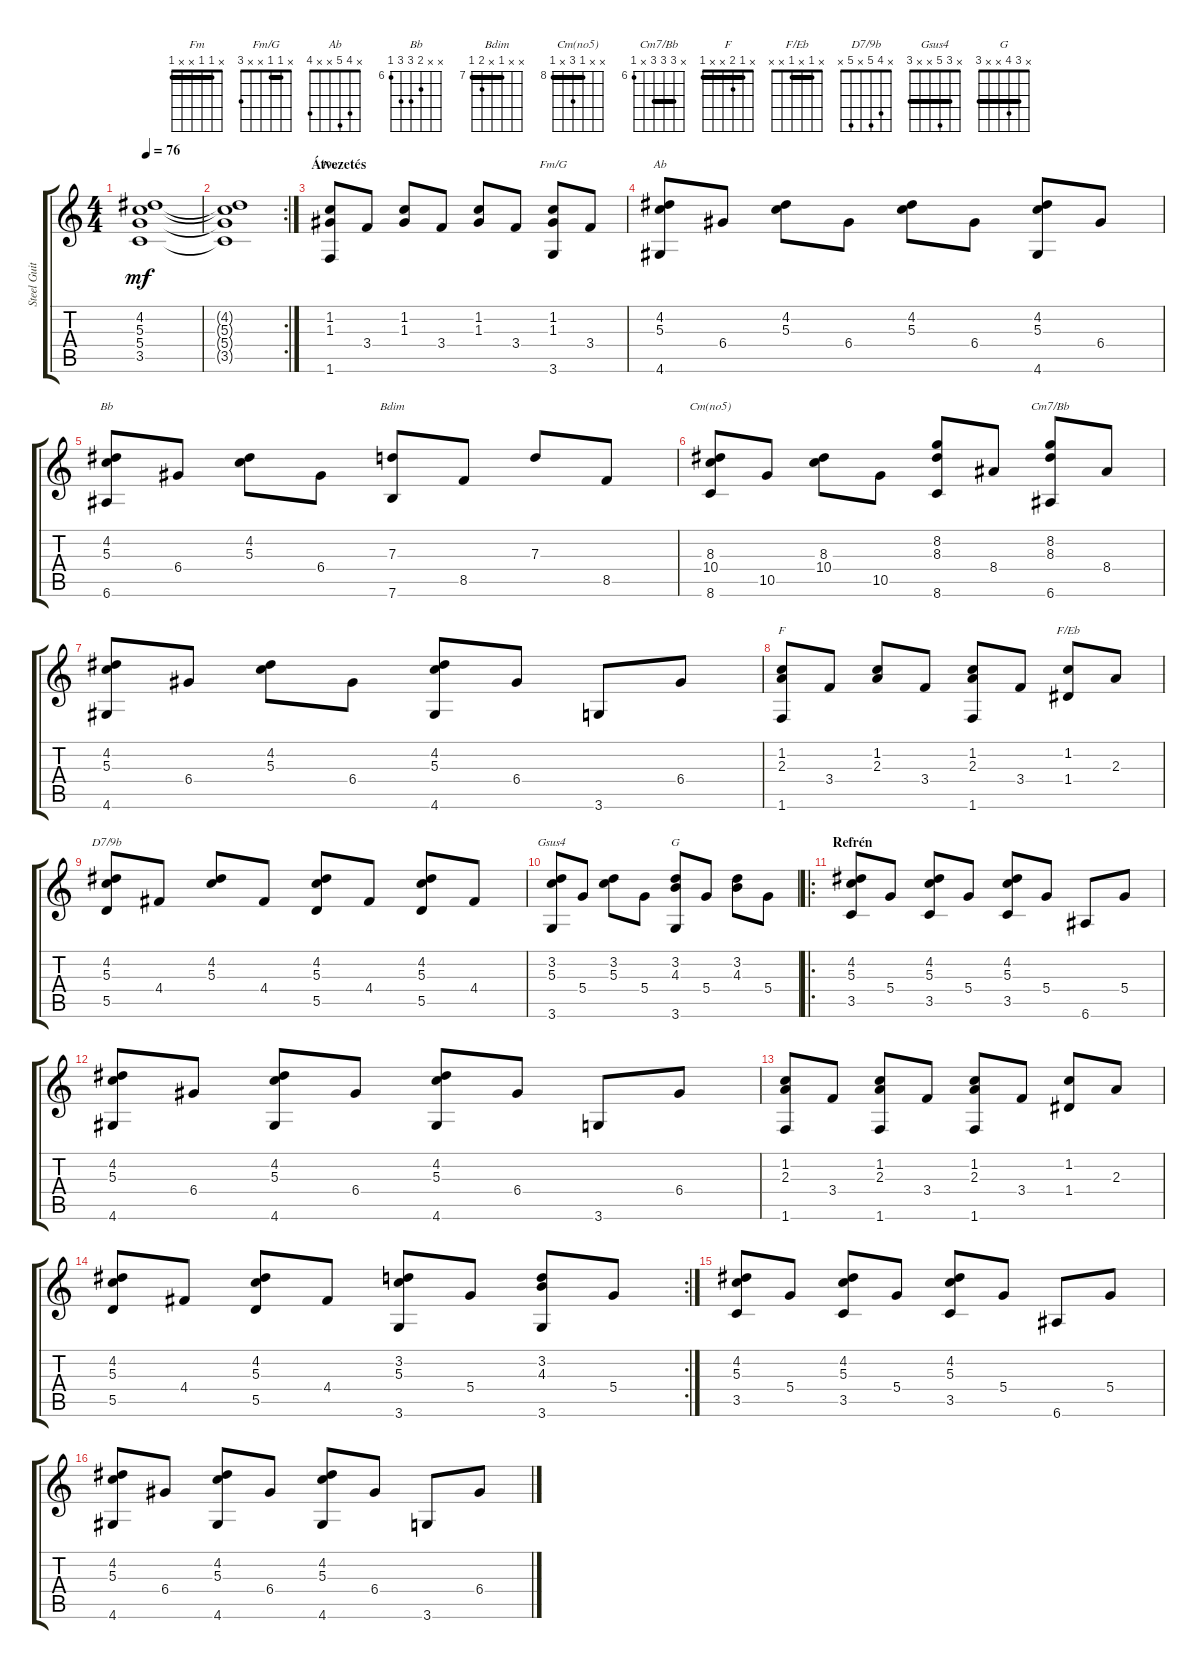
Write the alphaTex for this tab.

\track ("Steel Guitar" "Steel Guit") {instrument acousticguitarsteel}
\staff {score tabs}
\tuning (E4 B3 G3 D3 A2 E2) {hide}
\chord ("Fm" x 1 1 x x 1) {barre 1}
\chord ("Fm/G" x 1 1 x x 3) {barre 1}
\chord ("Ab" x 4 5 x x 4)
\chord ("Bb" x x 7 8 8 6) {firstfret 6}
\chord ("Bdim" x x 7 x 8 7) {firstfret 7 barre 7}
\chord ("Cm(no5)" x x 8 10 x 8) {firstfret 8 barre 8}
\chord ("Cm7/Bb" x 8 8 8 x 6) {firstfret 6 barre 8}
\chord ("F" x 1 2 x x 1) {barre 1}
\chord ("F/Eb" x 1 x 1 x x) {barre 1}
\chord ("D7/9b" x 4 5 x 5 x)
\chord ("Gsus4" x 3 5 x x 3) {barre 3}
\chord ("G" x 3 4 x x 3) {barre 3}
\ts (4 4)
\tempo 76
\clef g2
\ks c
(4.2 5.3 5.4 3.5).1{dy mf} |
\rc 2
(4.2{t} 5.3{t} 5.4{t} 3.5{t}).1 |
\section ("" "Átvezetés")
(1.2 1.3 1.6).8{ch "Fm"} 3.4.8 (1.2 1.3).8 3.4.8 (1.2 1.3).8 3.4.8 (1.2 1.3 3.6).8{ch "Fm/G"} 3.4.8 |
(4.2 5.3 4.6).8{ch "Ab"} 6.4.8 (4.2 5.3).8 6.4.8 (4.2 5.3).8 6.4.8 (4.2 5.3 4.6).8 6.4.8 |
(4.2 5.3 6.6).8{ch "Bb"} 6.4.8 (4.2 5.3).8 6.4.8 (7.3 7.6).8{ch "Bdim"} 8.5.8 7.3.8 8.5.8 |
(8.3 10.4 8.6).8{ch "Cm(no5)"} 10.5.8 (8.3 10.4).8 10.5.8 (8.2 8.3 8.6).8 8.4.8 (8.2 8.3 6.6).8{ch "Cm7/Bb"} 8.4.8 |
(4.2 5.3 4.6).8 6.4.8 (4.2 5.3).8 6.4.8 (4.2 5.3 4.6).8 6.4.8 3.6.8 6.4.8 |
(1.2 2.3 1.6).8{ch "F"} 3.4.8 (1.2 2.3).8 3.4.8 (1.2 2.3 1.6).8 3.4.8 (1.2 1.4).8{ch "F/Eb"} 2.3.8 |
(4.2 5.3 5.5).8{ch "D7/9b"} 4.4.8 (4.2 5.3).8 4.4.8 (4.2 5.3 5.5).8 4.4.8 (4.2 5.3 5.5).8 4.4.8 |
(3.2 5.3 3.6).8{ch "Gsus4"} 5.4.8 (3.2 5.3).8 5.4.8 (3.2 4.3 3.6).8{ch "G"} 5.4.8 (3.2 4.3).8 5.4.8 |
\ro
\section ("" "Refrén")
(4.2 5.3 3.5).8 5.4.8 (4.2 5.3 3.5).8 5.4.8 (4.2 5.3 3.5).8 5.4.8 6.6.8 5.4.8 |
(4.2 5.3 4.6).8 6.4.8 (4.2 5.3 4.6).8 6.4.8 (4.2 5.3 4.6).8 6.4.8 3.6.8 6.4.8 |
(1.2 2.3 1.6).8 3.4.8 (1.2 2.3 1.6).8 3.4.8 (1.2 2.3 1.6).8 3.4.8 (1.2 1.4).8 2.3.8 |
\rc 2
(4.2 5.3 5.5).8 4.4.8 (4.2 5.3 5.5).8 4.4.8 (3.2 5.3 3.6).8 5.4.8 (3.2 4.3 3.6).8 5.4.8 |
(4.2 5.3 3.5).8 5.4.8 (4.2 5.3 3.5).8 5.4.8 (4.2 5.3 3.5).8 5.4.8 6.6.8 5.4.8 |
(4.2 5.3 4.6).8 6.4.8 (4.2 5.3 4.6).8 6.4.8 (4.2 5.3 4.6).8 6.4.8 3.6.8 6.4.8
